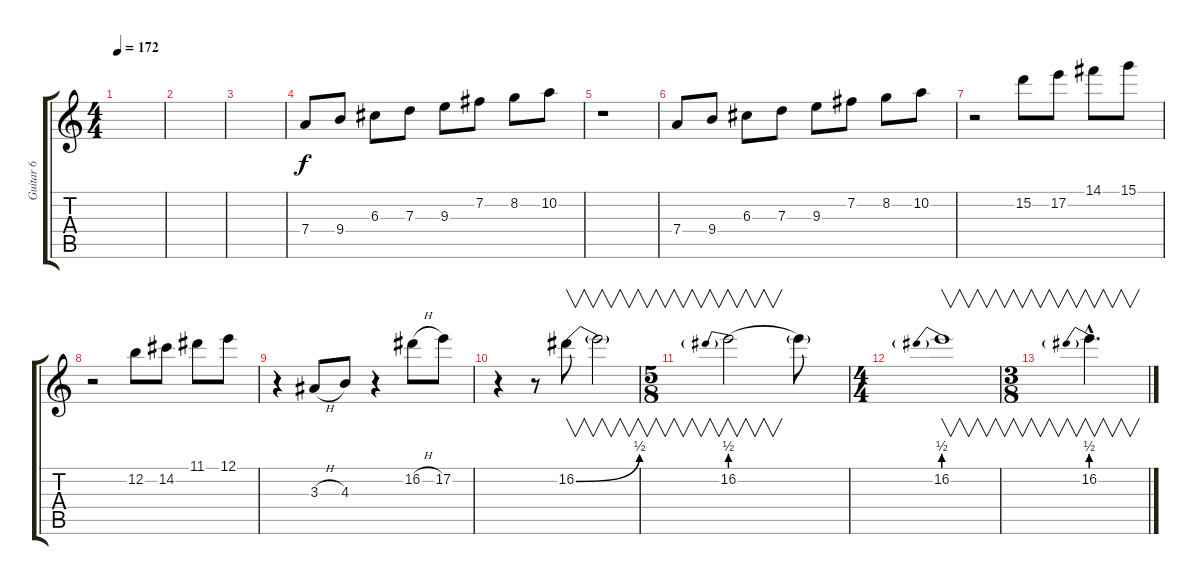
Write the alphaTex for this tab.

\track ("Guitar 6" "Guitar 6") {instrument distortionguitar}
\staff {score tabs}
\tuning (E4 B3 G3 D3 A2 E2) {hide}
\ts (4 4)
\tempo 172
\clef g2
\ks c
|
|
|
7.4.8 9.4.8 6.3.8 7.3.8 9.3.8 7.2.8 8.2.8 10.2.8 |
r.1 |
7.4.8 9.4.8 6.3.8 7.3.8 9.3.8 7.2.8 8.2.8 10.2.8 |
r.2 15.2.8 17.2.8 14.1.8 15.1.8 |
r.2 12.2.8 14.2.8 11.1.8 12.1.8 |
r.4 3.3{h}.8 4.3.8 r.4 16.2{h}.8 17.2.8 |
r.4 r.8 16.2{be (bend 0 0 60 2)}.8{v} 16.2{t}.2{v} |
\ts (5 8)
16.2{be (prebend 0 2 60 2)}.2{v} 16.2{t}.8 |
\ts (4 4)
16.2{be (prebend 0 2 60 2)}.1{v} |
\ts (3 8)
16.2{be (prebend 0 2 60 2) hac}.4{v d}
